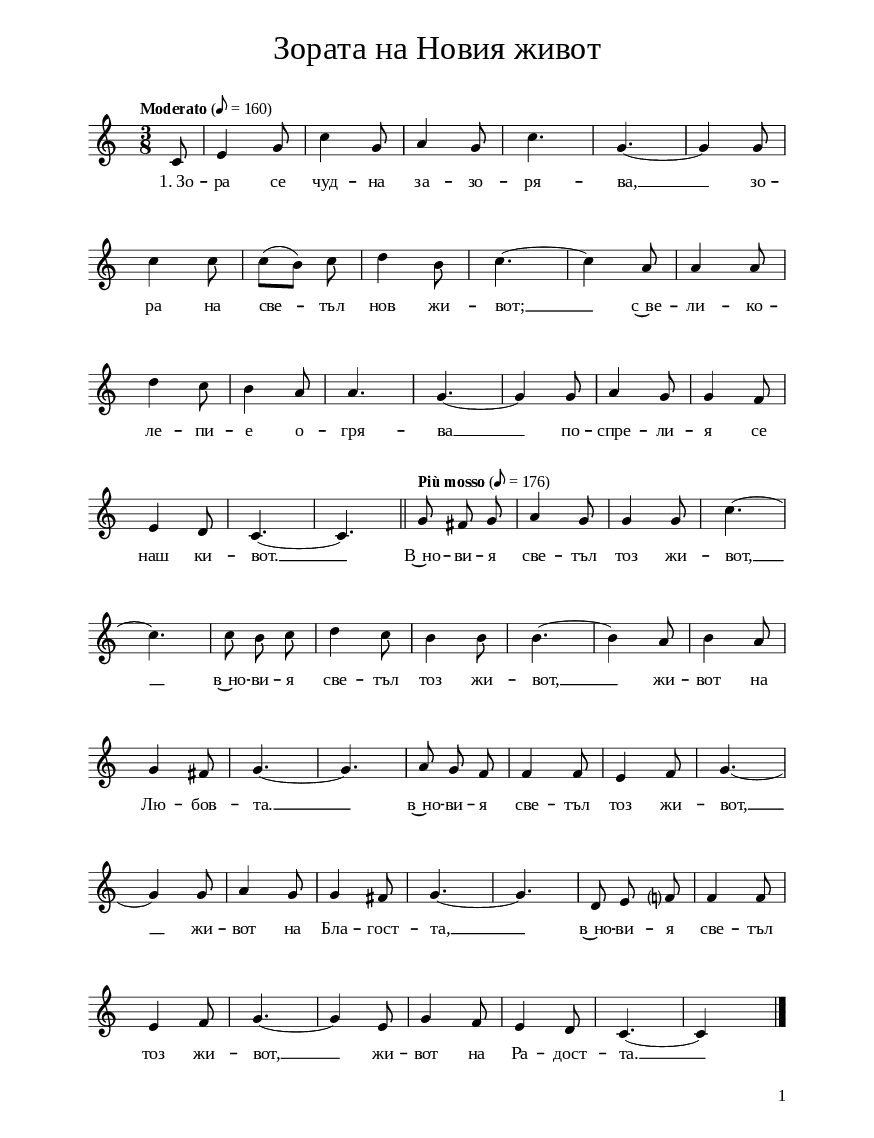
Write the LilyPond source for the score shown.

\version "2.24.1"

% include paper part and global functions
\include "include/globals.ily"

\bookpart {
  \label #'ref016
  \tocItem \markup "Зората на Новия живот"
  \include "include/bookpart-paper.ily"
  \score {
    \include "include/score-layout.ily"

    \new Voice \absolute  {
      \clef treble
      \key c \major
      \time 3/8
      \tempoFunc "Moderato" 8 "160"
      \partial 8
      \autoBeamOff
      c'8 |e'4 g'8|c''4 g'8 |a'4 g'8 |c''4.| g'4. ~ |  g'4 g'8 |\break
      c''4 c''8| \once \autoBeamOn c''8 ([  b'8  ])  \noBeam  c''8 |d''4 b'8  |c''4. ~ | c''4  a'8| a'4 a'8| \break
      d''4  c''8| b'4 a'8| a'4. | g'4. ~ | g'4  g'8 | a'4 g'8 | g'4 f'8 | \break
      e'4 d'8| c'4. ~ | c'4.  | \bar "||"
      \tempoFunc "Più mosso" 8 "176"
      g'8  fis'8 g'8 | a'4 g'8 | g'4 g'8 | c''4. ~ | \break
      c''4.  | c''8 b'8 c''8| d''4 c''8 | b'4  b'8 | b'4. ~ | b'4   a'8| b'4 a'8 | \break
      g'4 fis'8 | g'4. ~ | g'4.  | a'8 g'8 f'8 | f'4 f'8 | e'4 f'8 | g'4. ~ | \break
      g'4  g'8 | a'4 g'8 | g'4 fis'8 | g'4. ~ | g'4. | d'8 e'8 f'?8| f'4 f'8 | \break
      e'4 f'8 | g'4. ~ |g'4  e'8 | g'4 f'8 | e'4 d'8 | c'4. ~ | c' 4 s8 | \bar "|."
    }

    \addlyrics {
      "1. Зо" -- ра се чуд -- на за -- зо -- ря -- ва, __ зо --
      ра на све -- тъл нов жи -- вот; __ с~ве -- ли -- ко --
      ле -- пи -- е о -- гря -- ва __  по -- спре -- ли -- я се
      наш ки -- вот. __  В~но -- ви -- я све -- тъл тоз жи -- вот, __
      в~но -- ви -- я све -- тъл тоз жи -- вот, __  жи -- вот на
      Лю -- бов -- та. __   в~но -- ви -- я све -- тъл тоз жи -- вот, __
      жи -- вот на Бла -- гост -- та, __  в~но -- ви -- я све -- тъл
      тоз жи -- вот, __  жи -- вот на Ра -- дост -- та. __ 
    }

    \header {
      title = \titleFunc "Зората на Новия живот" ""
    }

    \midi{}
  } % score

  \pageBreak

 \markup \fontsize #bgCoupletFontSize {
    \hspace #15
    \override #`(baseline-skip . ,bgCoupletBaselineSkip)
    \column {
      \line { 2. И птички въздуха изпълнят }
      \line {   "   " с възторг и сладки песни в хор, }
      \line {   "   " Хармонията да допълнят }
      \line {   "   " В големия небесен двор.}

      \line { " " }
      \line { "   " \italic {Припев: } }
      \line {  "   " В новия светъл тоз живот, (2) }
      \line { "   " Живот на любовта, }
      \line {  "   " В новия светъл тоз живот,}
      \line { "   " Живот на благостта, }
      \line { "   "  В новия светъл тоз живот,}
      \line {  "   " Живот на радостта.}
      \line { " " }

      \line { 3. Трепти зората лекокрила  }
      \line {   "   " и буди нашите души; }
      \line {   "   " като любяща майка мила}
      \line {   "   " подканва всекиго: „Стани!“}

      \line { " " }
      \line { "   " \italic {Припев ...} }
      \line { " " }

      \line { 4. Лъчи от любовта ни вливат }
      \line {   "   " В гърдите жива топлина, }
      \line {   "   " Със сладка вяра ни повдигат }
      \line {   "   " във крепост и виделина. }

      \line { " " }
      \line { "   " \italic {Припев ...} }
      \line { " " }

      \line { 5.  О, тез лъчи от Бога идат, }
      \line {   "   " Те пълнят нашите сърца, }
      \line {   "   " И шепнат сладко, как Той вика: }
      \line {   "   " „Елате, моите деца!“ }
      \line { " " }
      \line { "   " \italic {Припев ...} }
      \line { " " }
    }
  } % markup

  \markup \empty-one

  % include foreign translation(s) of the song
  %\include "lyrics_de/016_zorata_na_noviya_zhivot_lyrics_de.ly"

} % bookpart
